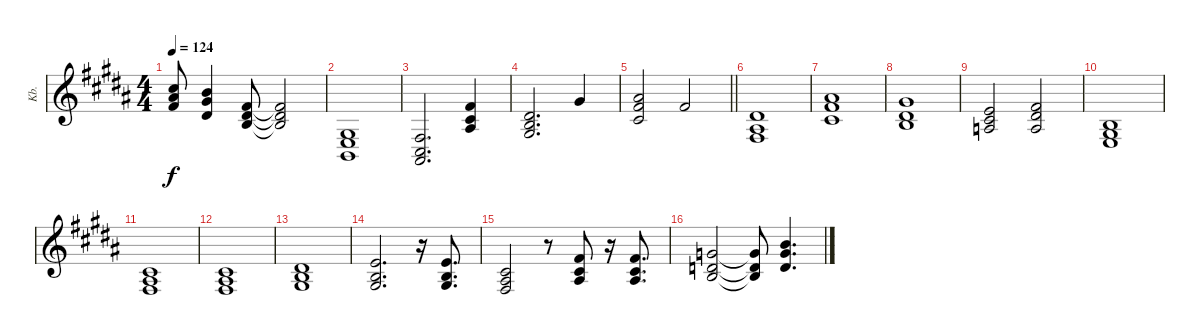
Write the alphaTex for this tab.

\track ("Kb." "Kb.") {instrument percussiveorgan}
\staff {score}
\tuning (E4 B3 G3 D3 A2 E2 B1) {hide}
\ts (4 4)
\tempo 124
\clef g2
\ks b
(2.1{t} 11.2{t} 18.3{t}).8{dy f} (7.1 9.2 8.3).4 (2.1 4.2 4.3).8 (2.1{t} 4.2{t} 4.3{t}).2 |
(1.3 2.4 2.5).1 |
(4.4 4.5 6.6).2{d} (2.1 2.2 3.3).4 |
(4.2 4.3 6.4).2{d} 4.1.4 |
\barLineRight lightlight
(6.1 7.2 6.3).2 2.1.2 |
(4.2 3.3 4.4).1 |
(2.1 2.2 15.3).1 |
(4.1 4.2 4.3).1 |
(0.1 2.2 2.3).2 (2.1 4.2 2.3).2 |
(0.2 1.3 2.4).1 |
(2.2 3.3 4.4).1 |
(2.2 3.3 4.4).1 |
(0.2 1.3 13.4).1 |
(0.1 0.2 1.3).2{d} r.16 (0.1 0.2 1.3).8{d} |
(2.2 3.3 4.4).2 r.8 (2.1 2.2 3.3).8 r.16 (2.1 2.2 3.3).8{d} |
(3.1 0.2 7.3).2 (3.1{t} 0.2{t} 7.3{t}).8 (3.1 3.2 16.3).4{d}
